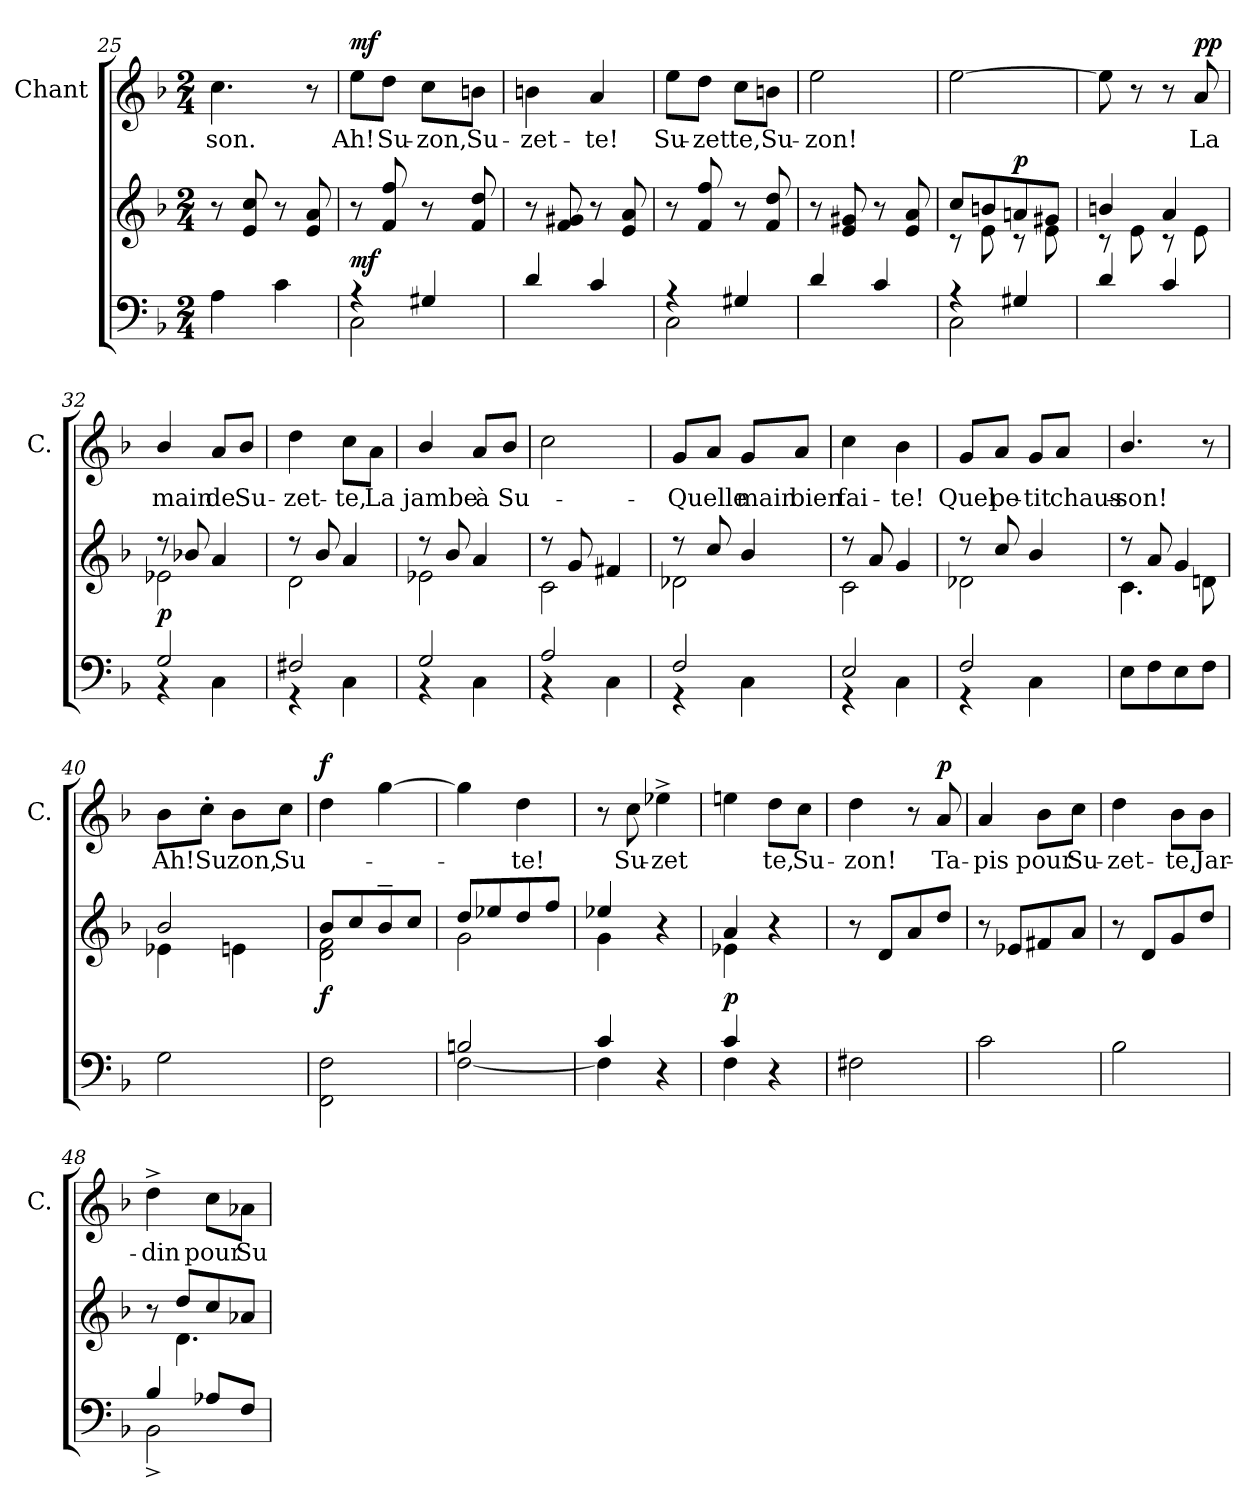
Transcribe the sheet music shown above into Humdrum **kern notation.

**kern	**dynam	**kern	**dynam	**kern	**text	**dynam
*part3	*part3	*part2	*part2	*part1	*part1	*part1
*staff3	*staff3	*staff2	*staff2	*staff1	*staff1	*staff1
*	*	*	*	*I"Chant	*	*
*	*	*	*	*I'C.	*	*
*clefF4	*	*clefG2	*	*clefG2	*	*
*k[b-]	*	*k[b-]	*	*k[b-]	*	*
*M2/4	*	*M2/4	*	*M2/4	*	*
=25	=25	=25	=25	=25	=25	=25
4Ai\	.	8r	.	4.ccj\	son.	.
.	.	8ccj/ 8ej/	.	.	.	.
4ci\	.	8r	.	.	.	.
.	.	8aj/ 8ej/	.	8r	.	.
=26	=26	=26	=26	=26	=26	=26
*^	*	*	*	*	*	*
!	!	!LO:DY:a	!	!	!	!	!LO:DY:a
4r	2CZ\	mf	8r	.	8eej\L	Ah!	mf
.	.	.	8ffj/ 8fj/	.	8ddj\J	Su-	.
4G#Xi/	.	.	8r	.	8ccj\L	zon,	.
.	.	.	8ddj/ 8fj/	.	8bnj\J	Su-	.
*v	*v	*	*	*	*	*	*
=27	=27	=27	=27	=27	=27	=27
4di/	.	8r	.	4bnj\	zet-	.
.	.	8g#Xj/ 8fj/	.	.	.	.
4ci/	.	8r	.	4aj/	te!	.
.	.	8aj/ 8ej/	.	.	.	.
!!LO:PB:g=z
=28	=28	=28	=28	=28	=28	=28
*^	*	*	*	*	*	*
4r	2CZ\	.	8r	.	8eej\L	Su-	.
.	.	.	8ffj/ 8fj/	.	8ddj\J	zet	.
4G#Xi/	.	.	8r	.	8ccj\L	te,	.
.	.	.	8ddj/ 8fj/	.	8bnj\J	Su-	.
*v	*v	*	*	*	*	*	*
=29	=29	=29	=29	=29	=29	=29
4di/	.	8r	.	2eej\	zon!	.
.	.	8g#Xj/ 8ej/	.	.	.	.
4ci/	.	8r	.	.	.	.
.	.	8ej/ 8aj/	.	.	.	.
=30	=30	=30	=30	=30	=30	=30
*^	*	*^	*	*	*	*
4r	2CV\	.	8ccj/L	8r	.	[2eej\	.	.
.	.	.	8bnj/	8eZ\	.	.	.	.
!	!	!	!	!	!LO:DY:a	!	!	!
4G#Xi/	.	.	8anj/	8r	p	.	.	.
.	.	.	8g#Xj/J	8eZ\	.	.	.	.
*v	*v	*	*	*	*	*	*	*
=31	=31	=31	=31	=31	=31	=31	=31
4di/	.	4bnj/	8r	.	8eej\]	.	.
.	.	.	8eZ\	.	8r	.	.
4ci/	.	4aj/	8r	.	8r	.	.
!	!	!	!	!	!	!	!LO:DY:a
.	.	.	8eZ\	.	8aj/	La	pp
=32	=32	=32	=32	=32	=32	=32	=32
*^	*	*	*	*	*	*	*
!	!	!LO:DY:a	!	!	!	!	!	!
2Gi/	4r	p	8r	2e-XZ\	.	4b-j/	main	.
.	.	.	8b-Xj/	.	.	.	.	.
.	4CV\	.	4aj/	.	.	8aj/L	de	.
.	.	.	.	.	.	8b-j/J	Su-	.
=33	=33	=33	=33	=33	=33	=33	=33	=33
2F#Xi/	4r	.	8r	2dZ\	.	4ddj\	zet-	.
.	.	.	8b-j/	.	.	.	.	.
.	4CV\	.	4aj/	.	.	8ccj\L	te,	.
.	.	.	.	.	.	8aj\J	La	.
=34	=34	=34	=34	=34	=34	=34	=34	=34
2Gi/	4r	.	8r	2e-XZ\	.	4b-j/	jambe	.
.	.	.	8b-j/	.	.	.	.	.
.	4CV\	.	4aj/	.	.	8aj/L	à	.
.	.	.	.	.	.	8b-j/J	Su-	.
!!LO:LB:g=z
=35	=35	=35	=35	=35	=35	=35	=35	=35
2Ai/	4r	.	8r	2cZ\	.	2ccj\	.	.
.	.	.	8gj/	.	.	.	.	.
.	4CV\	.	4f#Xj/	.	.	.	.	.
=36	=36	=36	=36	=36	=36	=36	=36	=36
2Fi/	4r	.	8r	2d-XZ\	.	8gj/L	Quelle	.
.	.	.	8ccj/	.	.	8aj/J	.	.
.	4CV\	.	4b-j/	.	.	8gj/L	main	.
.	.	.	.	.	.	8aj/J	bien	.
=37	=37	=37	=37	=37	=37	=37	=37	=37
2Ei/	4r	.	8r	2cZ\	.	4ccj\	fai-	.
.	.	.	8aj/	.	.	.	.	.
.	4CV\	.	4gj/	.	.	4b-j\	te!	.
=38	=38	=38	=38	=38	=38	=38	=38	=38
2Fi/	4r	.	8r	2d-XZ\	.	8gj/L	Quel	.
.	.	.	8ccj/	.	.	8aj/J	pe-	.
.	4CV\	.	4b-j/	.	.	8gj/L	tit	.
.	.	.	.	.	.	8aj/J	chaus-	.
*v	*v	*	*	*	*	*	*	*
=39	=39	=39	=39	=39	=39	=39	=39
8Ei\L	.	8r	4.cZ\	.	4.b-j/	son!	.
8Fi\	.	8aj/	.	.	.	.	.
8Ei\	.	4gj/	.	.	.	.	.
8Fi\J	.	.	8dnZ\	.	8r	.	.
=40	=40	=40	=40	=40	=40	=40	=40
2Gi\	.	2b-j/	4e-XZ\	.	8b-j\L	Ah!	.
.	.	.	.	.	8cc'>j\J	Su	.
.	.	.	4enZ\	.	8b-j\L	zon,	.
.	.	.	.	.	8ccj\J	Su-	.
!!LO:LB:g=z
=41	=41	=41	=41	=41	=41	=41	=41
!	!LO:DY:a	!	!	!	!	!	!LO:DY:a
2FFi\ 2Fi\	f	8b-j/L	2dZ\ 2fZ\	.	4ddj\	.	f
.	.	8ccj/	.	.	.	.	.
.	.	8b-~>j/	.	.	[4ggj\	.	.
.	.	8ccj/J	.	.	.	.	.
=42	=42	=42	=42	=42	=42	=42	=42
*^	*	*	*	*	*	*	*
2Bni/	[2FV\	.	8ddj/L	2gZ\	.	4ggj\]	.	.
.	.	.	8ee-Xj/	.	.	.	.	.
.	.	.	8ddj/	.	.	4ddj\	te!	.
.	.	.	8ffj/J	.	.	.	.	.
=43	=43	=43	=43	=43	=43	=43	=43	=43
4ci/	4FV\]	.	4ee-Xj/	4gZ\	.	8r	.	.
.	.	.	.	.	.	8ccj\	Su-	.
4r	4ryy	.	4r	4ryy	.	4ee-X^>j\	zet	.
=44	=44	=44	=44	=44	=44	=44	=44	=44
!	!	!LO:DY:a	!	!	!	!	!	!
4ci/	4FV\	p	4aj/	4e-XZ\	.	4eenj\	--	.
4r	4ryy	.	4r	4ryy	.	8ddj\L	te,	.
.	.	.	.	.	.	8ccj\J	Su-	.
*v	*v	*	*	*	*	*	*	*
*	*	*v	*v	*	*	*	*
=45	=45	=45	=45	=45	=45	=45
2F#Xi\	.	8r	.	4ddj\	zon!	.
.	.	8dj/L	.	.	.	.
.	.	8aj/	.	8r	.	.
!	!	!	!	!	!	!LO:DY:a
.	.	8ddj/J	.	8aj/	Ta-	p
=46	=46	=46	=46	=46	=46	=46
2ci\	.	8r	.	4aj/	pis	.
.	.	8e-Xj/L	.	.	.	.
.	.	8f#Xj/	.	8b-j\L	pour	.
.	.	8aj/J	.	8ccj\J	Su-	.
=47	=47	=47	=47	=47	=47	=47
2B-i\	.	8r	.	4ddj\	zet-	.
.	.	8dj/L	.	.	.	.
.	.	8gj/	.	8b-j\L	te,	.
.	.	8ddj/J	.	8b-j\J	Jar-	.
!!LO:LB:g=z
=48	=48	=48	=48	=48	=48	=48
*^	*	*^	*	*	*	*
4B-i/	2BB-^<Z\	.	8r	8ryy	.	4dd^>j\	din	.
.	.	.	8ddj/L	4.dV\	.	.	.	.
8A-Xi/L	.	.	8ccj/	.	.	8ccj\L	pour	.
8Fi/J	.	.	8a-Xj/J	.	.	8a-Xj\J	Su-	.
*v	*v	*	*	*	*	*	*	*
*	*	*v	*v	*	*	*	*
=	=	=	=	=	=	=
*-	*-	*-	*-	*-	*-	*-
